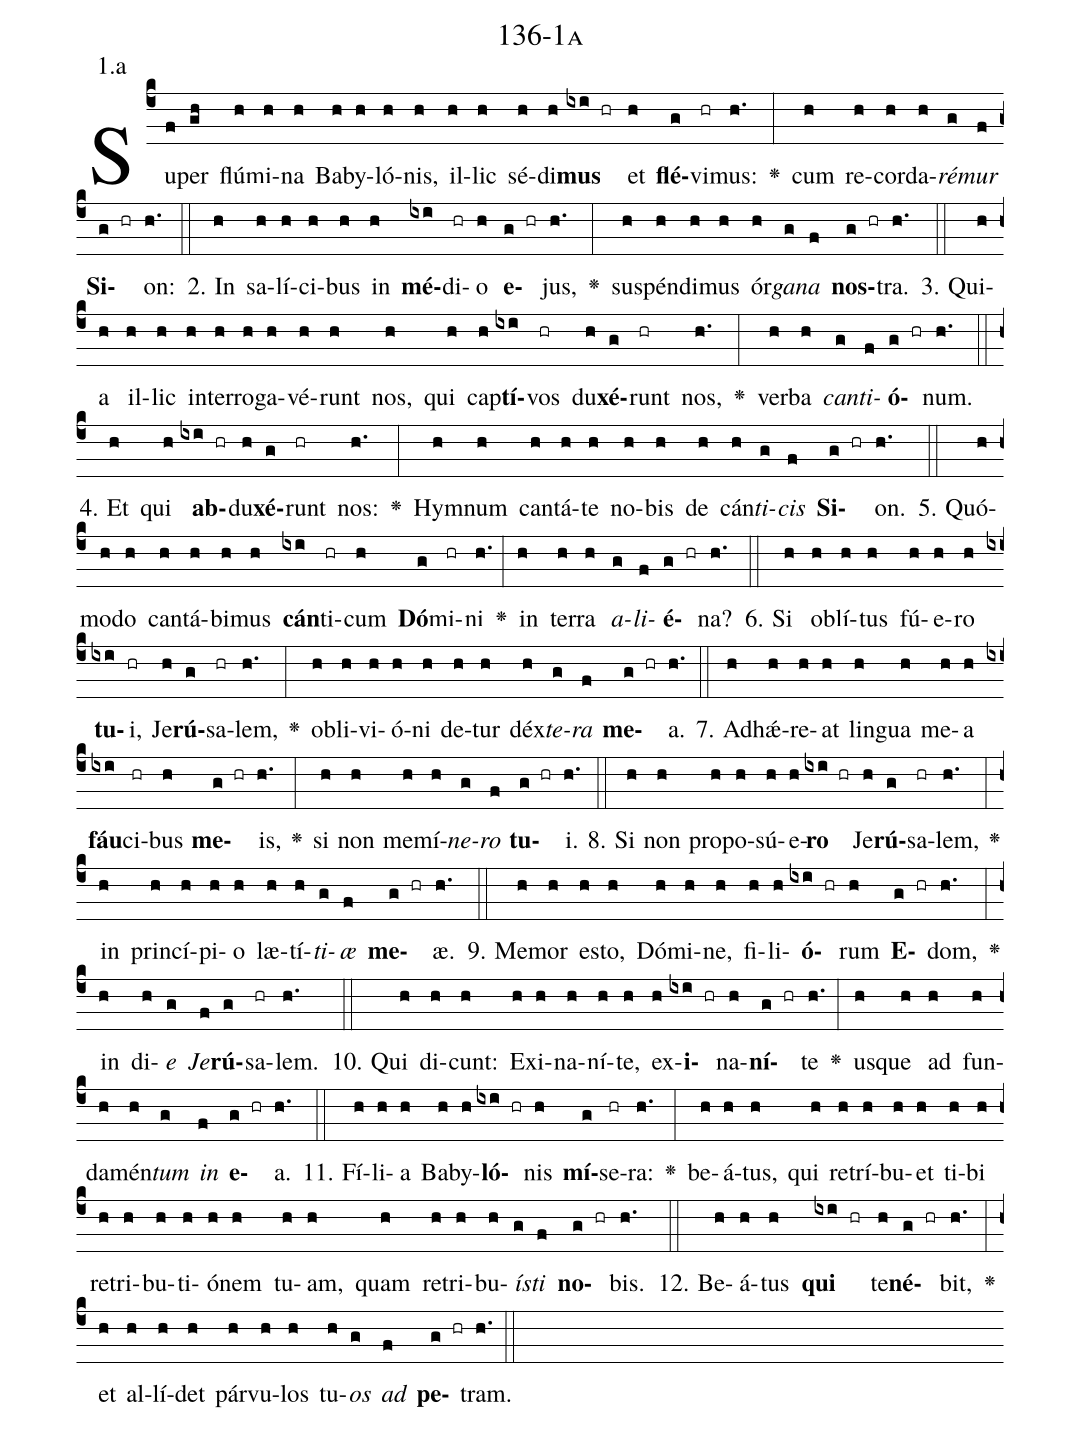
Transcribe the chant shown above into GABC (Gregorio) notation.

name: 136-1a;
annotation: 1.a;
%%
(c4)Su(f)per(gh) flú(h)mi(h)na(h) Ba(h)by(h)ló(h)nis,(h) il(h)lic(h) sé(h)di(h)<b>mus</b>(ixi hr) et(h) <b>flé</b>(g)vi(hr)mus:(h.) <v>\greheightstar</v>(:) cum(h) re(h)cor(h)da(h)<i>ré</i>(g)<i>mur</i>(f) <b>Si</b>(g hr)on:(h.) (::)
2. In(h) sa(h)lí(h)ci(h)bus(h) in(h) <b>mé</b>(ixi)di(hr)o(h) <b>e</b>(g hr)jus,(h.) <v>\greheightstar</v>(:) sus(h)pén(h)di(h)mus(h) ór(h)<i>ga</i>(g)<i>na</i>(f) <b>nos</b>(g hr)tra.(h.) (::)
3. Qui(h)a(h) il(h)lic(h) in(h)ter(h)ro(h)ga(h)vé(h)runt(h) nos,(h) qui(h) cap(h)<b>tí</b>(ixi)vos(hr) du(h)<b>xé</b>(g)runt(hr) nos,(h.) <v>\greheightstar</v>(:) ver(h)ba(h) <i>can</i>(g)<i>ti</i>(f)<b>ó</b>(g hr)num.(h.) (::)
4. Et(h) qui(h) <b>ab</b>(ixi hr)du(h)<b>xé</b>(g)runt(hr) nos:(h.) <v>\greheightstar</v>(:) Hym(h)num(h) can(h)tá(h)te(h) no(h)bis(h) de(h) cán(h)<i>ti</i>(g)<i>cis</i>(f) <b>Si</b>(g hr)on.(h.) (::)
5. Quó(h)mo(h)do(h) can(h)tá(h)bi(h)mus(h) <b>cán</b>(ixi)ti(hr)cum(h) <b>Dó</b>(g)mi(hr)ni(h.) <v>\greheightstar</v>(:) in(h) ter(h)ra(h) <i>a</i>(g)<i>li</i>(f)<b>é</b>(g hr)na?(h.) (::)
6. Si(h) ob(h)lí(h)tus(h) fú(h)e(h)ro(h) <b>tu</b>(ixi)i,(hr) Je(h)<b>rú</b>(g)sa(hr)lem,(h.) <v>\greheightstar</v>(:) ob(h)li(h)vi(h)ó(h)ni(h) de(h)tur(h) déx(h)<i>te</i>(g)<i>ra</i>(f) <b>me</b>(g hr)a.(h.) (::)
7. Ad(h)hǽ(h)re(h)at(h) lin(h)gua(h) me(h)a(h) <b>fáu</b>(ixi)ci(hr)bus(h) <b>me</b>(g hr)is,(h.) <v>\greheightstar</v>(:) si(h) non(h) me(h)mí(h)<i>ne</i>(g)<i>ro</i>(f) <b>tu</b>(g hr)i.(h.) (::)
8. Si(h) non(h) pro(h)po(h)sú(h)e(h)<b>ro</b>(ixi hr) Je(h)<b>rú</b>(g)sa(hr)lem,(h.) <v>\greheightstar</v>(:) in(h) prin(h)cí(h)pi(h)o(h) læ(h)tí(h)<i>ti</i>(g)<i>æ</i>(f) <b>me</b>(g hr)æ.(h.) (::)
9. Me(h)mor(h) es(h)to,(h) Dó(h)mi(h)ne,(h) fi(h)li(h)<b>ó</b>(ixi hr)rum(h) <b>E</b>(g hr)dom,(h.) <v>\greheightstar</v>(:) in(h) di(h)<i>e</i>(g) <i>Je</i>(f)<b>rú</b>(g)sa(hr)lem.(h.) (::)
10. Qui(h) di(h)cunt:(h) Ex(h)i(h)na(h)ní(h)te,(h) ex(h)<b>i</b>(ixi hr)na(h)<b>ní</b>(g hr)te(h.) <v>\greheightstar</v>(:) us(h)que(h) ad(h) fun(h)da(h)mén(h)<i>tum</i>(g) <i>in</i>(f) <b>e</b>(g hr)a.(h.) (::)
11. Fí(h)li(h)a(h) Ba(h)by(h)<b>ló</b>(ixi hr)nis(h) <b>mí</b>(g)se(hr)ra:(h.) <v>\greheightstar</v>(:) be(h)á(h)tus,(h) qui(h) re(h)trí(h)bu(h)et(h) ti(h)bi(h) re(h)tri(h)bu(h)ti(h)ó(h)nem(h) tu(h)am,(h) quam(h) re(h)tri(h)bu(h)<i>ís</i>(g)<i>ti</i>(f) <b>no</b>(g hr)bis.(h.) (::)
12. Be(h)á(h)tus(h) <b>qui</b>(ixi hr) te(h)<b>né</b>(g hr)bit,(h.) <v>\greheightstar</v>(:) et(h) al(h)lí(h)det(h) pár(h)vu(h)los(h) tu(h)<i>os</i>(g) <i>ad</i>(f) <b>pe</b>(g hr)tram.(h.) (::)
